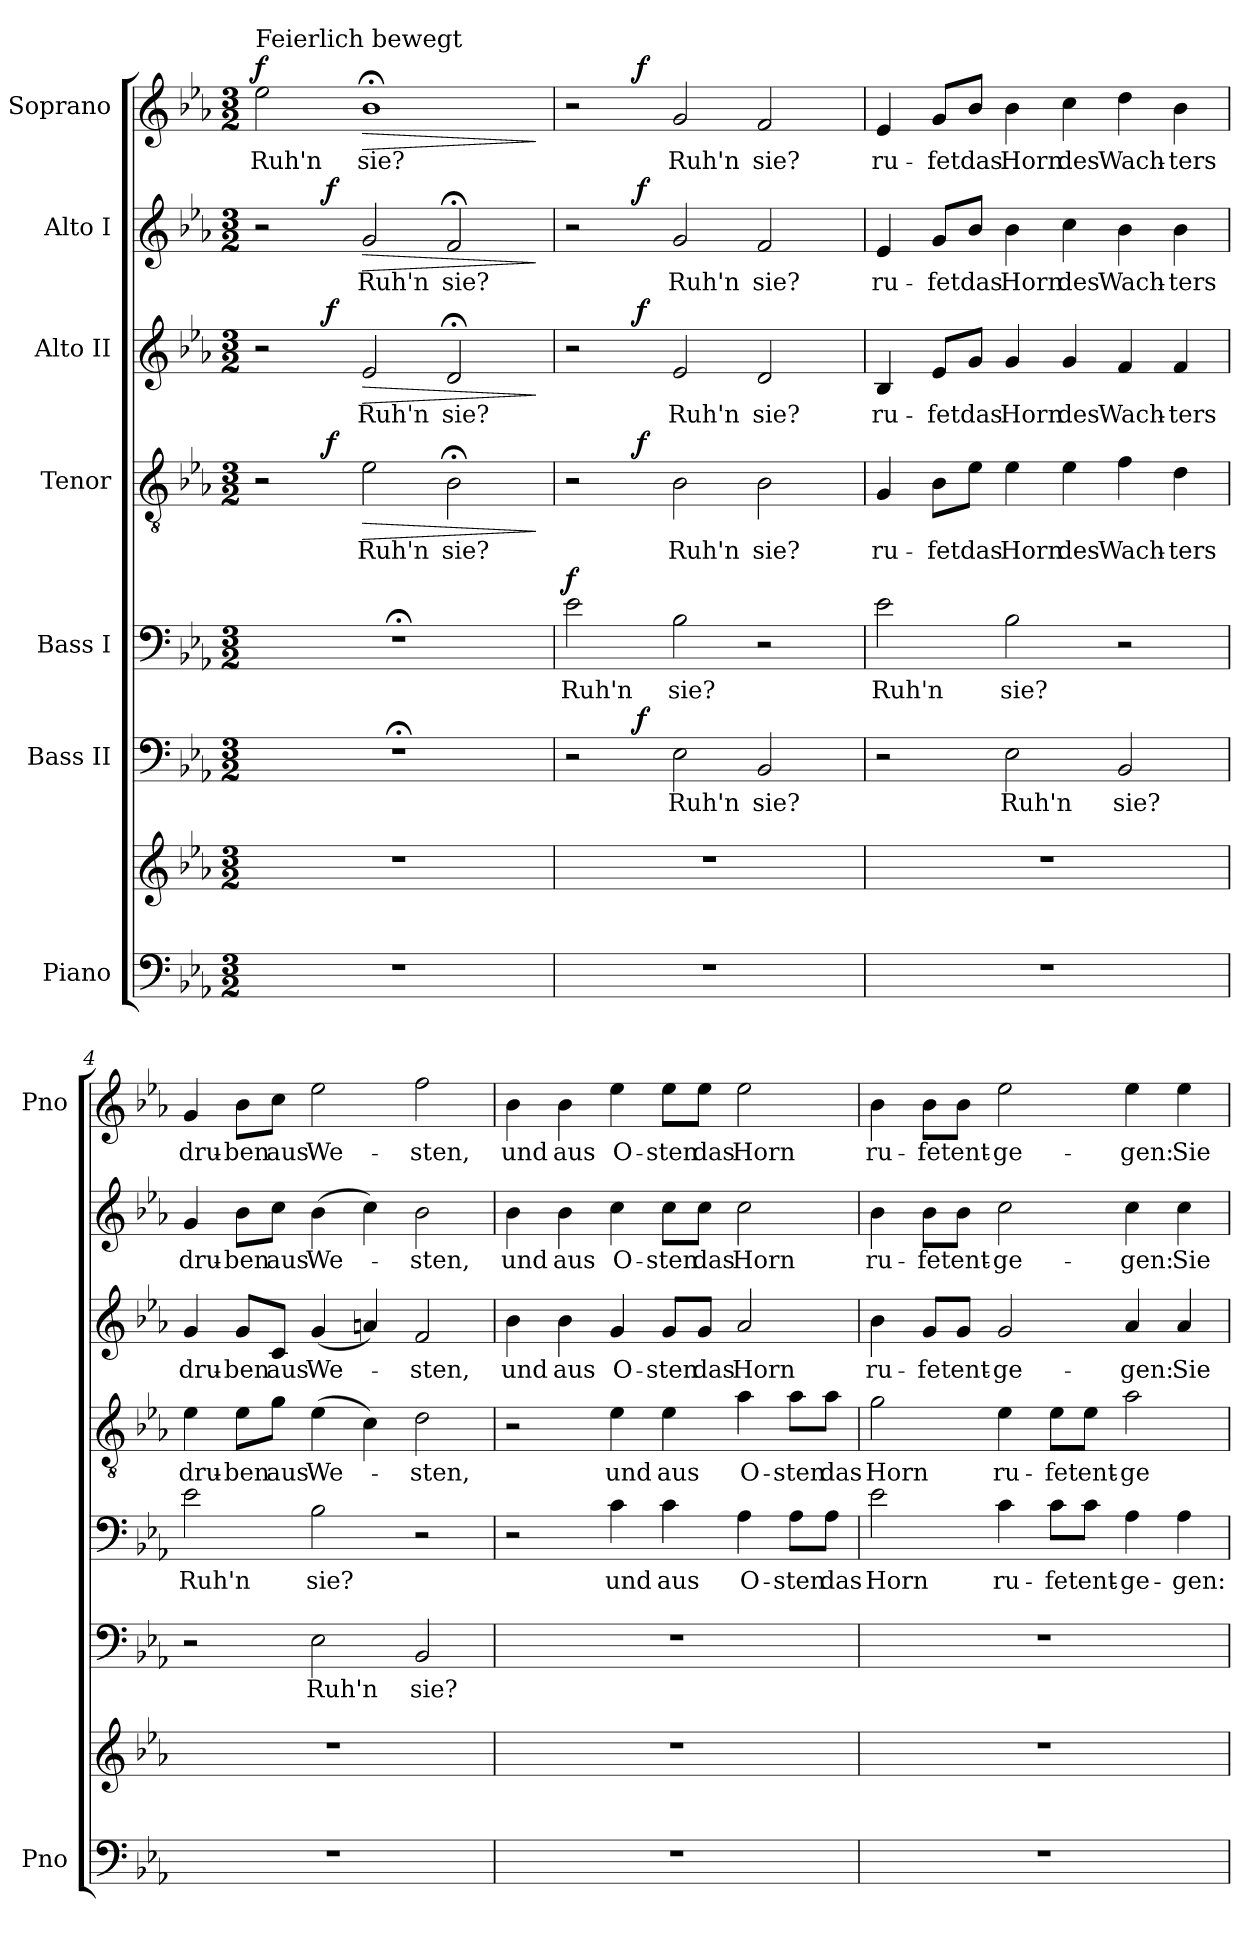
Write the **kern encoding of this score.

**kern	**kern	**kern	**text	**dynam	**kern	**text	**dynam	**kern	**text	**dynam	**kern	**text	**dynam	**kern	**text	**dynam	**kern	**text	**dynam
*part7	*part7	*part6	*part6	*part6	*part5	*part5	*part5	*part4	*part4	*part4	*part3	*part3	*part3	*part2	*part2	*part2	*part1	*part1	*part1
*staff8	*staff7	*staff6	*staff6	*staff6	*staff5	*staff5	*staff5	*staff4	*staff4	*staff4	*staff3	*staff3	*staff3	*staff2	*staff2	*staff2	*staff1	*staff1	*staff1
*I"Piano	*	*I"Bass II	*	*	*I"Bass I	*	*	*I"Tenor	*	*	*I"Alto II	*	*	*I"Alto I	*	*	*I"Soprano	*	*
*I'Pno	*	*	*	*	*	*	*	*	*	*	*	*	*	*	*	*	*I'Pno	*	*
*clefF4	*clefG2	*clefF4	*	*	*clefF4	*	*	*clefGv2	*	*	*clefG2	*	*	*clefG2	*	*	*clefG2	*	*
*k[b-e-a-]	*k[b-e-a-]	*k[b-e-a-]	*	*	*k[b-e-a-]	*	*	*k[b-e-a-]	*	*	*k[b-e-a-]	*	*	*k[b-e-a-]	*	*	*k[b-e-a-]	*	*
*E-:	*E-:	*E-:	*	*	*E-:	*	*	*E-:	*	*	*E-:	*	*	*E-:	*	*	*E-:	*	*
*M3/2	*M3/2	*M3/2	*	*	*M3/2	*	*	*M3/2	*	*	*M3/2	*	*	*M3/2	*	*	*M3/2	*	*
=1	=1	=1	=1	=1	=1	=1	=1	=1	=1	=1	=1	=1	=1	=1	=1	=1	=1	=1	=1
!	!	!	!	!	!	!	!	!	!	!	!	!	!	!	!	!	!LO:TX:a:t=Feierlich bewegt	!	!
!	!	!LO:N:vis=1	!	!	!LO:N:vis=1	!	!	!	!	!	!	!	!	!	!	!	!	!	!LO:DY:a
*	*	*	*	*	*	*	*	*^	*	*	*^	*	*	*^	*	*	*	*	*
1.r	1.r	1.r;<	.	.	1.r;<	.	.	2r	4.ryy	.	.	2r	4.ryy	.	.	2r	4.ryy	.	.	2ee-\	Ruh'n	f
!	!	!	!	!	!	!	!	!	!	!	!LO:DY:a	!	!	!	!LO:DY:a	!	!	!	!LO:DY:a	!	!	!
.	.	.	.	.	.	.	.	.	1ryy	.	f	.	1ryy	.	f	.	1ryy	.	f	.	.	.
!	!	!	!	!	!	!	!	!	!	!	!LO:HP:b	!	!	!	!LO:HP:b	!	!	!	!LO:HP:b	!	!	!LO:HP:b
.	.	.	.	.	.	.	.	2e-\	.	Ruh'n	>	2e-/	.	Ruh'n	>	2g/	.	Ruh'n	>	1b-;<	sie?	>
.	.	.	.	.	.	.	.	2B-;<\	.	sie?	.	2d;</	.	sie?	.	2f;</	.	sie?	.	.	.	.
.	.	.	.	.	.	.	.	.	8ryy	.	.	.	8ryy	.	.	.	8ryy	.	.	.	.	.
.	.	.	.	.	.	.	.	.	.	.	]	.	.	.	]	.	.	.	]	.	.	]
=2	=2	=2	=2	=2	=2	=2	=2	=2	=2	=2	=2	=2	=2	=2	=2	=2	=2	=2	=2	=2	=2	=2
!	!	!	!	!	!	!	!LO:DY:a	!	!	!	!	!	!	!	!	!	!	!	!	!	!	!
*	*	*^	*	*	*	*	*	*	*	*	*	*	*	*	*	*	*	*	*	*^	*	*
1.r	1.r	2r	4.ryy	.	.	2e-\	Ruh'n	f	2r	4.ryy	.	.	2r	4.ryy	.	.	2r	4.ryy	.	.	2r	4.ryy	.	.
!	!	!	!	!	!LO:DY:a	!	!	!	!	!	!	!LO:DY:a	!	!	!	!LO:DY:a	!	!	!	!LO:DY:a	!	!	!	!LO:DY:a
.	.	.	1ryy	.	f	.	.	.	.	1ryy	.	f	.	1ryy	.	f	.	1ryy	.	f	.	1ryy	.	f
.	.	2E-\	.	Ruh'n	.	2B-\	sie?	.	2B-\	.	Ruh'n	.	2e-/	.	Ruh'n	.	2g/	.	Ruh'n	.	2g/	.	Ruh'n	.
.	.	2BB-/	.	sie?	.	2r	.	.	2B-\	.	sie?	.	2d/	.	sie?	.	2f/	.	sie?	.	2f/	.	sie?	.
.	.	.	8ryy	.	.	.	.	.	.	8ryy	.	.	.	8ryy	.	.	.	8ryy	.	.	.	8ryy	.	.
*	*	*	*	*	*	*	*	*	*v	*v	*	*	*	*	*	*	*v	*v	*	*	*v	*v	*	*
*	*	*v	*v	*	*	*	*	*	*	*	*	*v	*v	*	*	*	*	*	*	*	*
=3	=3	=3	=3	=3	=3	=3	=3	=3	=3	=3	=3	=3	=3	=3	=3	=3	=3	=3	=3
1.r	1.r	2r	.	.	2e-\	Ruh'n	.	4G/	ru-	.	4B-/	ru-	.	4e-/	ru-	.	4e-/	ru-	.
.	.	.	.	.	.	.	.	8B-\L	-fet	.	8e-/L	-fet	.	8g/L	-fet	.	8g/L	-fet	.
.	.	.	.	.	.	.	.	8e-\J	das	.	8g/J	das	.	8b-/J	das	.	8b-/J	das	.
.	.	2E-\	Ruh'n	.	2B-\	sie?	.	4e-\	Horn	.	4g/	Horn	.	4b-\	Horn	.	4b-\	Horn	.
.	.	.	.	.	.	.	.	4e-\	des	.	4g/	des	.	4cc\	des	.	4cc\	des	.
.	.	2BB-/	sie?	.	2r	.	.	4f\	Wach-	.	4f/	Wach-	.	4b-\	Wach-	.	4dd\	Wach-	.
.	.	.	.	.	.	.	.	4d\	-ters	.	4f/	-ters	.	4b-\	-ters	.	4b-\	-ters	.
!!LO:LB:g=z
=4	=4	=4	=4	=4	=4	=4	=4	=4	=4	=4	=4	=4	=4	=4	=4	=4	=4	=4	=4
1.r	1.r	2r	.	.	2e-\	Ruh'n	.	4e-\	dru-	.	4g/	dru-	.	4g/	dru-	.	4g/	dru-	.
.	.	.	.	.	.	.	.	8e-\L	-ben	.	8g/L	-ben	.	8b-\L	-ben	.	8b-\L	-ben	.
.	.	.	.	.	.	.	.	8g\J	aus	.	8c/J	aus	.	8cc\J	aus	.	8cc\J	aus	.
.	.	2E-\	Ruh'n	.	2B-\	sie?	.	(4e-\	We-	.	(4g/	We-	.	(4b-\	We-	.	2ee-\	We-	.
.	.	.	.	.	.	.	.	4c\)	.	.	4an/)	.	.	4cc\)	.	.	.	.	.
.	.	2BB-/	sie?	.	2r	.	.	2d\	-sten,	.	2f/	-sten,	.	2b-\	-sten,	.	2ff\	-sten,	.
=5	=5	=5	=5	=5	=5	=5	=5	=5	=5	=5	=5	=5	=5	=5	=5	=5	=5	=5	=5
1.r	1.r	1.r	.	.	2r	.	.	2r	.	.	4b-\	und	.	4b-\	und	.	4b-\	und	.
.	.	.	.	.	.	.	.	.	.	.	4b-\	aus	.	4b-\	aus	.	4b-\	aus	.
.	.	.	.	.	4c\	und	.	4e-\	und	.	4g/	O-	.	4cc\	O-	.	4ee-\	O-	.
.	.	.	.	.	4c\	aus	.	4e-\	aus	.	8g/L	-sten	.	8cc\L	-sten	.	8ee-\L	-sten	.
.	.	.	.	.	.	.	.	.	.	.	8g/J	das	.	8cc\J	das	.	8ee-\J	das	.
.	.	.	.	.	4A-\	O-	.	4a-\	O-	.	2a-/	Horn	.	2cc\	Horn	.	2ee-\	Horn	.
.	.	.	.	.	8A-\L	-sten	.	8a-\L	-sten	.	.	.	.	.	.	.	.	.	.
.	.	.	.	.	8A-\J	das	.	8a-\J	das	.	.	.	.	.	.	.	.	.	.
=6	=6	=6	=6	=6	=6	=6	=6	=6	=6	=6	=6	=6	=6	=6	=6	=6	=6	=6	=6
1.r	1.r	1.r	.	.	2e-\	Horn	.	2g\	Horn	.	4b-\	ru-	.	4b-\	ru-	.	4b-\	ru-	.
.	.	.	.	.	.	.	.	.	.	.	8g/L	-fet	.	8b-\L	-fet	.	8b-\L	-fet	.
.	.	.	.	.	.	.	.	.	.	.	8g/J	ent-	.	8b-\J	ent-	.	8b-\J	ent-	.
.	.	.	.	.	4c\	-ru-	.	4e-\	ru-	.	2g/	-ge-	.	2cc\	-ge-	.	2ee-\	-ge-	.
.	.	.	.	.	8c\L	fet	.	8e-\L	-fet	.	.	.	.	.	.	.	.	.	.
.	.	.	.	.	8c\J	-ent-	.	8e-\J	ent-	.	.	.	.	.	.	.	.	.	.
.	.	.	.	.	4A-\	-ge-	.	2a-\	-ge-	.	4a-/	-gen:	.	4cc\	-gen:	.	4ee-\	-gen:	.
.	.	.	.	.	4A-\	-gen:	.	.	.	.	4a-/	Sie	.	4cc\	Sie	.	4ee-\	Sie	.
=	=	=	=	=	=	=	=	=	=	=	=	=	=	=	=	=	=	=	=
*-	*-	*-	*-	*-	*-	*-	*-	*-	*-	*-	*-	*-	*-	*-	*-	*-	*-	*-	*-
